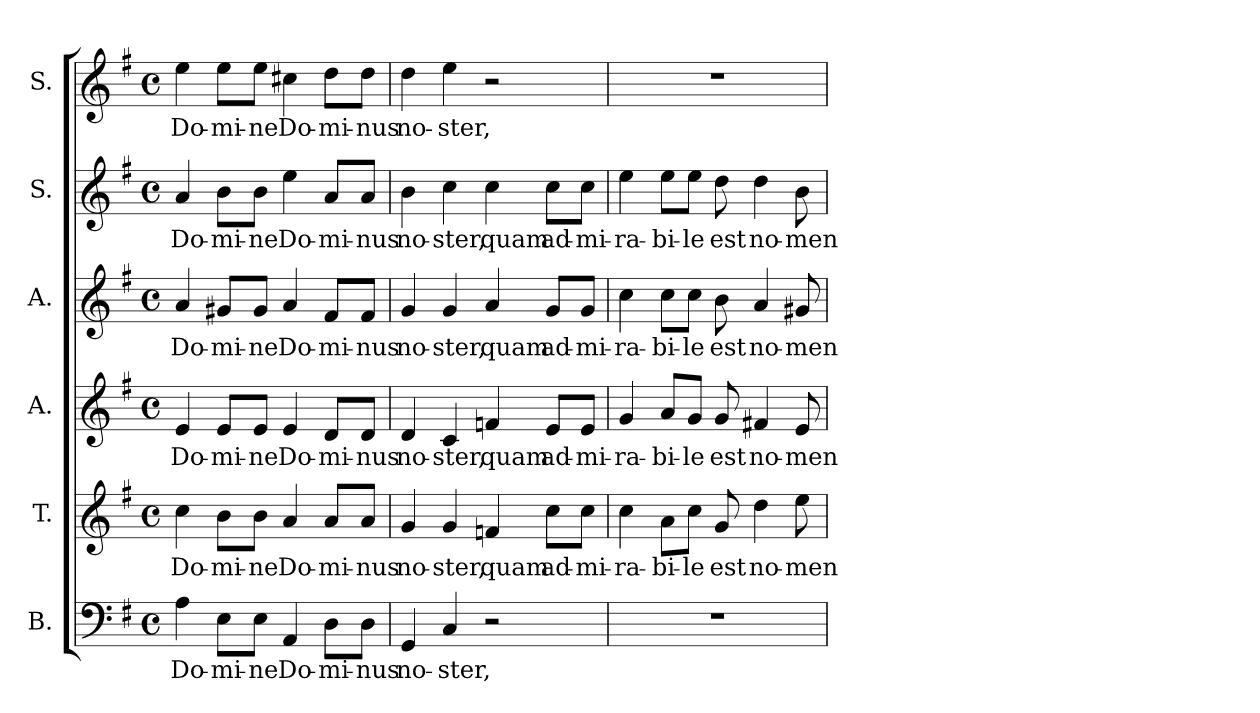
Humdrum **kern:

**kern	**text	**kern	**text	**kern	**text	**kern	**text	**kern	**text	**kern	**text
*part6	*part6	*part5	*part5	*part4	*part4	*part3	*part3	*part2	*part2	*part1	*part1
*staff6	*staff6	*staff5	*staff5	*staff4	*staff4	*staff3	*staff3	*staff2	*staff2	*staff1	*staff1
*I"B.	*	*I"T.	*	*I"A.	*	*I"A.	*	*I"S.	*	*I"S.	*
*I'B.	*	*I'T.	*	*I'A.	*	*I'A.	*	*I'S.	*	*I'S.	*
!!LO:PB:g=z
*clefF4	*	*clefG2	*	*clefG2	*	*clefG2	*	*clefG2	*	*clefG2	*
*	*	*ITrd7c12	*	*	*	*	*	*	*	*	*
*k[f#]	*	*k[f#]	*	*k[f#]	*	*k[f#]	*	*k[f#]	*	*k[f#]	*
*G:	*	*G:	*	*G:	*	*G:	*	*G:	*	*G:	*
*M4/4	*	*M4/4	*	*M4/4	*	*M4/4	*	*M4/4	*	*M4/4	*
*met(c)	*	*met(c)	*	*met(c)	*	*met(c)	*	*met(c)	*	*met(c)	*
=1	=1	=1	=1	=1	=1	=1	=1	=1	=1	=1	=1
!	!LO:LY:b:color=#000000	!	!	!	!	!	!	!	!	!	!
!	!	!	!LO:LY:b:color=#000000	!	!	!	!	!	!	!	!
!	!	!	!	!	!LO:LY:b:color=#000000	!	!	!	!	!	!
!	!	!	!	!	!	!	!LO:LY:b:color=#000000	!	!	!	!
!	!	!	!	!	!	!	!	!	!LO:LY:b:color=#000000	!	!
!	!	!	!	!	!	!	!	!	!	!	!LO:LY:b:color=#000000
4Ai\	Do-	4ci\	Do-	4ei/	Do-	4ai/	Do-	4ai/	Do-	4eei\	Do-
!	!LO:LY:b:color=#000000	!	!	!	!	!	!	!	!	!	!
!	!	!	!LO:LY:b:color=#000000	!	!	!	!	!	!	!	!
!	!	!	!	!	!LO:LY:b:color=#000000	!	!	!	!	!	!
!	!	!	!	!	!	!	!LO:LY:b:color=#000000	!	!	!	!
!	!	!	!	!	!	!	!	!	!LO:LY:b:color=#000000	!	!
!	!	!	!	!	!	!	!	!	!	!	!LO:LY:b:color=#000000
8Ei\L	-mi-	8Bi\L	-mi-	8ei/L	-mi-	8g#Xi/L	-mi-	8bi\L	-mi-	8eei\L	-mi-
!	!LO:LY:b:color=#000000	!	!	!	!	!	!	!	!	!	!
!	!	!	!LO:LY:b:color=#000000	!	!	!	!	!	!	!	!
!	!	!	!	!	!LO:LY:b:color=#000000	!	!	!	!	!	!
!	!	!	!	!	!	!	!LO:LY:b:color=#000000	!	!	!	!
!	!	!	!	!	!	!	!	!	!LO:LY:b:color=#000000	!	!
!	!	!	!	!	!	!	!	!	!	!	!LO:LY:b:color=#000000
8Ei\J	-ne	8Bi\J	-ne	8ei/J	-ne	8g#i/J	-ne	8bi\J	-ne	8eei\J	-ne
!	!LO:LY:b:color=#000000	!	!	!	!	!	!	!	!	!	!
!	!	!	!LO:LY:b:color=#000000	!	!	!	!	!	!	!	!
!	!	!	!	!	!LO:LY:b:color=#000000	!	!	!	!	!	!
!	!	!	!	!	!	!	!LO:LY:b:color=#000000	!	!	!	!
!	!	!	!	!	!	!	!	!	!LO:LY:b:color=#000000	!	!
!	!	!	!	!	!	!	!	!	!	!	!LO:LY:b:color=#000000
4AAi/	Do-	4Ai/	Do-	4ei/	Do-	4ai/	Do-	4eei\	Do-	4cc#Xi\	Do-
!	!LO:LY:b:color=#000000	!	!	!	!	!	!	!	!	!	!
!	!	!	!LO:LY:b:color=#000000	!	!	!	!	!	!	!	!
!	!	!	!	!	!LO:LY:b:color=#000000	!	!	!	!	!	!
!	!	!	!	!	!	!	!LO:LY:b:color=#000000	!	!	!	!
!	!	!	!	!	!	!	!	!	!LO:LY:b:color=#000000	!	!
!	!	!	!	!	!	!	!	!	!	!	!LO:LY:b:color=#000000
8Di\L	-mi-	8Ai/L	-mi-	8di/L	-mi-	8f#i/L	-mi-	8ai/L	-mi-	8ddi\L	-mi-
!	!LO:LY:b:color=#000000	!	!	!	!	!	!	!	!	!	!
!	!	!	!LO:LY:b:color=#000000	!	!	!	!	!	!	!	!
!	!	!	!	!	!LO:LY:b:color=#000000	!	!	!	!	!	!
!	!	!	!	!	!	!	!LO:LY:b:color=#000000	!	!	!	!
!	!	!	!	!	!	!	!	!	!LO:LY:b:color=#000000	!	!
!	!	!	!	!	!	!	!	!	!	!	!LO:LY:b:color=#000000
8Di\J	-nus	8Ai/J	-nus	8di/J	-nus	8f#i/J	-nus	8ai/J	-nus	8ddi\J	-nus
=2	=2	=2	=2	=2	=2	=2	=2	=2	=2	=2	=2
!	!LO:LY:b:color=#000000	!	!	!	!	!	!	!	!	!	!
!	!	!	!LO:LY:b:color=#000000	!	!	!	!	!	!	!	!
!	!	!	!	!	!LO:LY:b:color=#000000	!	!	!	!	!	!
!	!	!	!	!	!	!	!LO:LY:b:color=#000000	!	!	!	!
!	!	!	!	!	!	!	!	!	!LO:LY:b:color=#000000	!	!
!	!	!	!	!	!	!	!	!	!	!	!LO:LY:b:color=#000000
4GGi/	no-	4Gi/	no-	4di/	no-	4gi/	no-	4bi\	no-	4ddi\	no-
!	!LO:LY:b:color=#000000	!	!	!	!	!	!	!	!	!	!
!	!	!	!LO:LY:b:color=#000000	!	!	!	!	!	!	!	!
!	!	!	!	!	!LO:LY:b:color=#000000	!	!	!	!	!	!
!	!	!	!	!	!	!	!LO:LY:b:color=#000000	!	!	!	!
!	!	!	!	!	!	!	!	!	!LO:LY:b:color=#000000	!	!
!	!	!	!	!	!	!	!	!	!	!	!LO:LY:b:color=#000000
4Ci/	-ster,	4Gi/	-ster,	4ci/	-ster,	4gi/	-ster,	4cci\	-ster,	4eei\	-ster,
!	!	!	!LO:LY:b:color=#000000	!	!	!	!	!	!	!	!
!	!	!	!	!	!LO:LY:b:color=#000000	!	!	!	!	!	!
!	!	!	!	!	!	!	!LO:LY:b:color=#000000	!	!	!	!
!	!	!	!	!	!	!	!	!	!LO:LY:b:color=#000000	!	!
2r	.	4Fni/	quam	4fni/	quam	4ai/	quam	4cci\	quam	2r	.
!	!	!	!LO:LY:b:color=#000000	!	!	!	!	!	!	!	!
!	!	!	!	!	!LO:LY:b:color=#000000	!	!	!	!	!	!
!	!	!	!	!	!	!	!LO:LY:b:color=#000000	!	!	!	!
!	!	!	!	!	!	!	!	!	!LO:LY:b:color=#000000	!	!
.	.	8ci\L	ad-	8ei/L	ad-	8gi/L	ad-	8cci\L	ad-	.	.
!	!	!	!LO:LY:b:color=#000000	!	!	!	!	!	!	!	!
!	!	!	!	!	!LO:LY:b:color=#000000	!	!	!	!	!	!
!	!	!	!	!	!	!	!LO:LY:b:color=#000000	!	!	!	!
!	!	!	!	!	!	!	!	!	!LO:LY:b:color=#000000	!	!
.	.	8ci\J	-mi-	8ei/J	-mi-	8gi/J	-mi-	8cci\J	-mi-	.	.
=3	=3	=3	=3	=3	=3	=3	=3	=3	=3	=3	=3
!	!	!	!LO:LY:b:color=#000000	!	!	!	!	!	!	!	!
!	!	!	!	!	!LO:LY:b:color=#000000	!	!	!	!	!	!
!	!	!	!	!	!	!	!LO:LY:b:color=#000000	!	!	!	!
!	!	!	!	!	!	!	!	!	!LO:LY:b:color=#000000	!	!
1r	.	4ci\	-ra-	4gi/	-ra-	4cci\	-ra-	4eei\	-ra-	1r	.
!	!	!	!LO:LY:b:color=#000000	!	!	!	!	!	!	!	!
!	!	!	!	!	!LO:LY:b:color=#000000	!	!	!	!	!	!
!	!	!	!	!	!	!	!LO:LY:b:color=#000000	!	!	!	!
!	!	!	!	!	!	!	!	!	!LO:LY:b:color=#000000	!	!
.	.	8Ai\L	-bi-	8ai/L	-bi-	8cci\L	-bi-	8eei\L	-bi-	.	.
!	!	!	!LO:LY:b:color=#000000	!	!	!	!	!	!	!	!
!	!	!	!	!	!LO:LY:b:color=#000000	!	!	!	!	!	!
!	!	!	!	!	!	!	!LO:LY:b:color=#000000	!	!	!	!
!	!	!	!	!	!	!	!	!	!LO:LY:b:color=#000000	!	!
.	.	8ci\J	-le	8gi/J	-le	8cci\J	-le	8eei\J	-le	.	.
!	!	!	!LO:LY:b:color=#000000	!	!	!	!	!	!	!	!
!	!	!	!	!	!LO:LY:b:color=#000000	!	!	!	!	!	!
!	!	!	!	!	!	!	!LO:LY:b:color=#000000	!	!	!	!
!	!	!	!	!	!	!	!	!	!LO:LY:b:color=#000000	!	!
.	.	8Gi/	est	8gi/	est	8bi\	est	8ddi\	est	.	.
!	!	!	!LO:LY:b:color=#000000	!	!	!	!	!	!	!	!
!	!	!	!	!	!LO:LY:b:color=#000000	!	!	!	!	!	!
!	!	!	!	!	!	!	!LO:LY:b:color=#000000	!	!	!	!
!	!	!	!	!	!	!	!	!	!LO:LY:b:color=#000000	!	!
.	.	4di\	no-	4f#Xi/	no-	4ai/	no-	4ddi\	no-	.	.
!	!	!	!LO:LY:b:color=#000000	!	!	!	!	!	!	!	!
!	!	!	!	!	!LO:LY:b:color=#000000	!	!	!	!	!	!
!	!	!	!	!	!	!	!LO:LY:b:color=#000000	!	!	!	!
!	!	!	!	!	!	!	!	!	!LO:LY:b:color=#000000	!	!
.	.	8ei\	-men	8ei/	-men	8g#Xi/	-men	8bi\	-men	.	.
=	=	=	=	=	=	=	=	=	=	=	=
*-	*-	*-	*-	*-	*-	*-	*-	*-	*-	*-	*-
